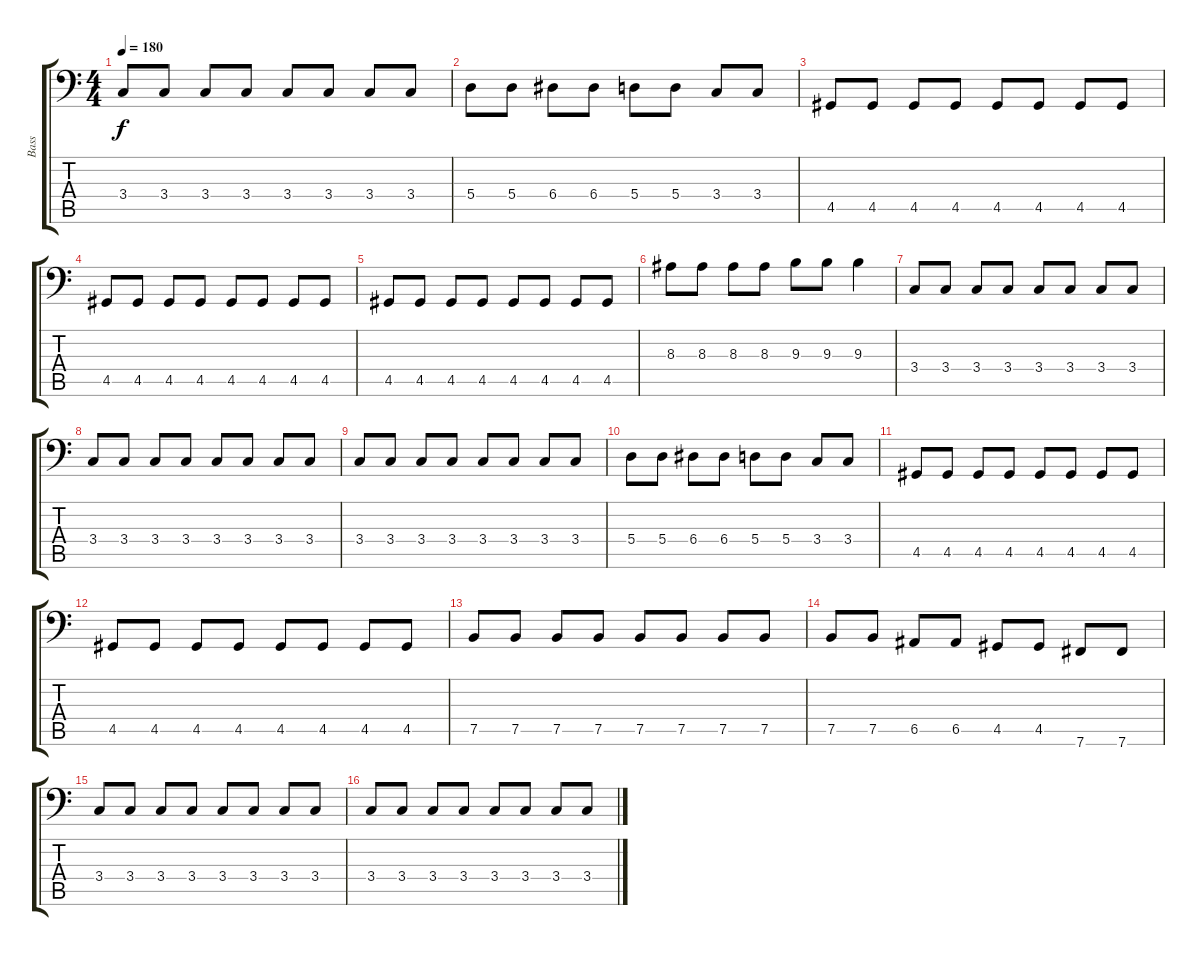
\track ("Bass" "Bass") {instrument electricbassfinger}
\staff {score tabs}
\tuning (C3 G2 D2 A1 E1 B0) {hide}
\ts (4 4)
\tempo 180
\clef f4
\ks c
3.4.8{dy f} 3.4.8 3.4.8 3.4.8 3.4.8 3.4.8 3.4.8 3.4.8 |
5.4.8 5.4.8 6.4.8 6.4.8 5.4.8 5.4.8 3.4.8 3.4.8 |
4.5.8 4.5.8 4.5.8 4.5.8 4.5.8 4.5.8 4.5.8 4.5.8 |
4.5.8 4.5.8 4.5.8 4.5.8 4.5.8 4.5.8 4.5.8 4.5.8 |
4.5.8 4.5.8 4.5.8 4.5.8 4.5.8 4.5.8 4.5.8 4.5.8 |
8.3.8 8.3.8 8.3.8 8.3.8 9.3.8 9.3.8 9.3.4 |
3.4.8 3.4.8 3.4.8 3.4.8 3.4.8 3.4.8 3.4.8 3.4.8 |
3.4.8 3.4.8 3.4.8 3.4.8 3.4.8 3.4.8 3.4.8 3.4.8 |
3.4.8 3.4.8 3.4.8 3.4.8 3.4.8 3.4.8 3.4.8 3.4.8 |
5.4.8 5.4.8 6.4.8 6.4.8 5.4.8 5.4.8 3.4.8 3.4.8 |
4.5.8 4.5.8 4.5.8 4.5.8 4.5.8 4.5.8 4.5.8 4.5.8 |
4.5.8 4.5.8 4.5.8 4.5.8 4.5.8 4.5.8 4.5.8 4.5.8 |
7.5.8 7.5.8 7.5.8 7.5.8 7.5.8 7.5.8 7.5.8 7.5.8 |
7.5.8 7.5.8 6.5.8 6.5.8 4.5.8 4.5.8 7.6.8 7.6.8 |
3.4.8 3.4.8 3.4.8 3.4.8 3.4.8 3.4.8 3.4.8 3.4.8 |
3.4.8 3.4.8 3.4.8 3.4.8 3.4.8 3.4.8 3.4.8 3.4.8
